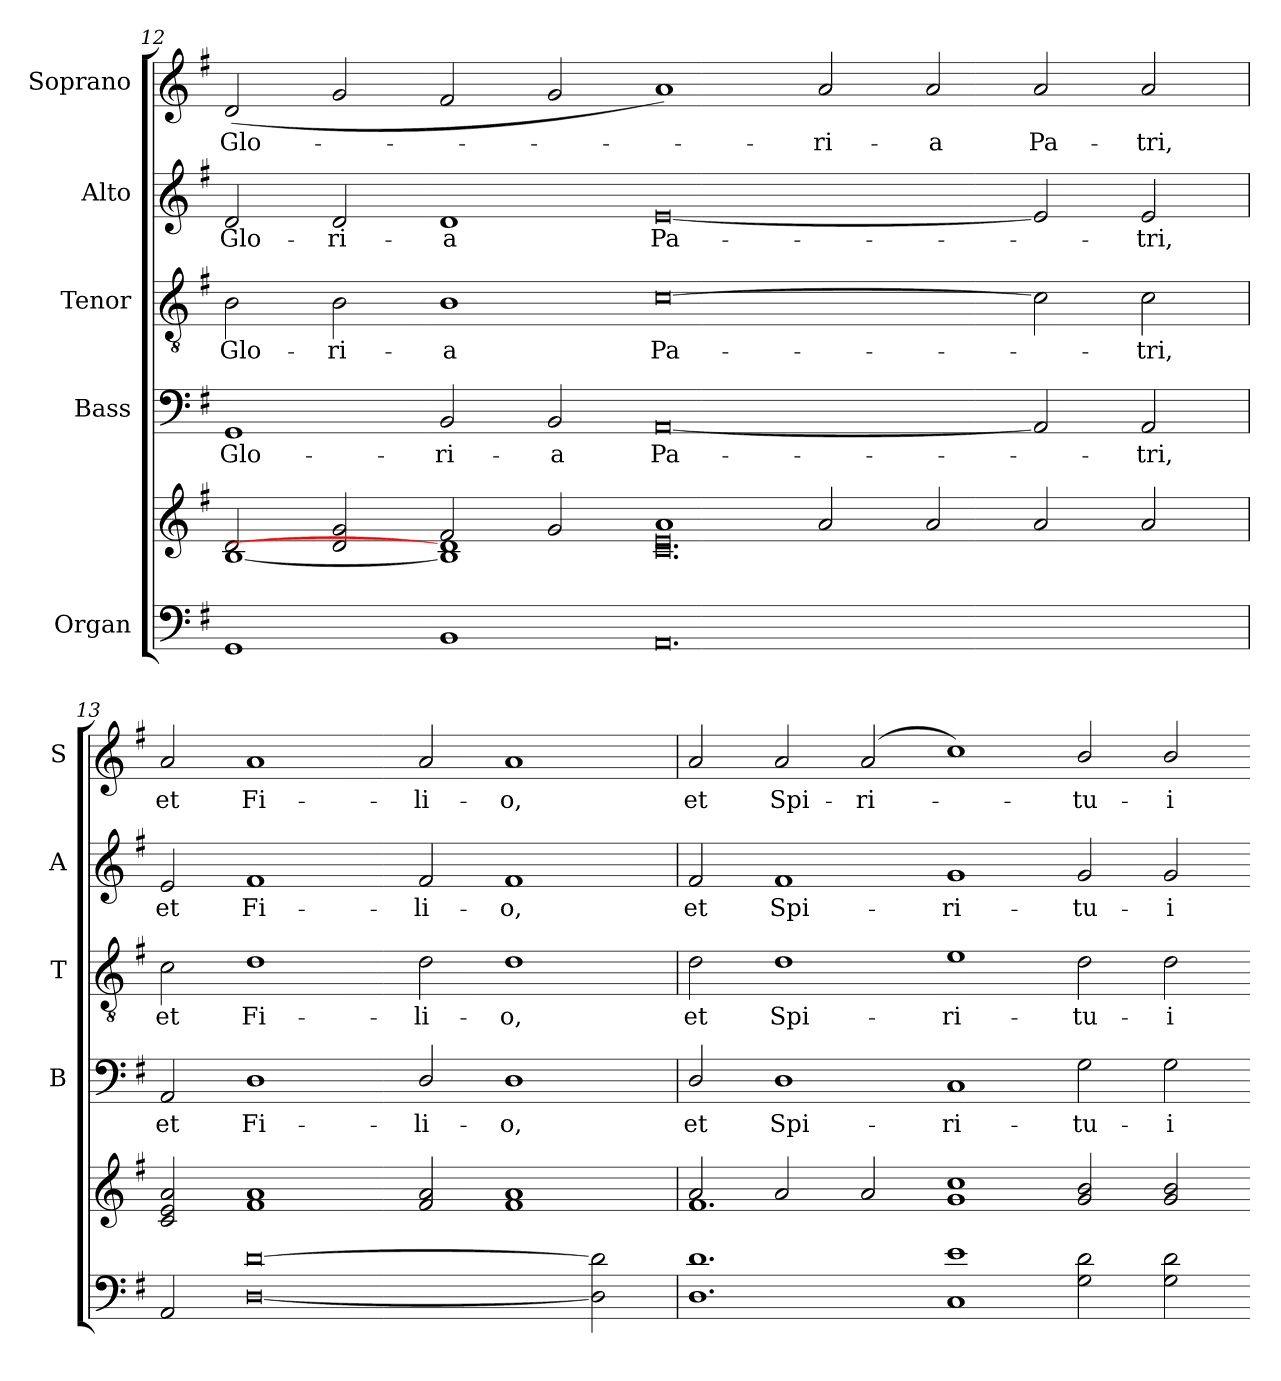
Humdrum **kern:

**kern	**kern	**kern	**text	**kern	**text	**kern	**text	**kern	**text
*part5	*part5	*part4	*part4	*part3	*part3	*part2	*part2	*part1	*part1
*staff6	*staff5	*staff4	*staff4	*staff3	*staff3	*staff2	*staff2	*staff1	*staff1
*I"Organ	*	*I"Bass	*	*I"Tenor	*	*I"Alto	*	*I"Soprano	*
*	*	*I'B	*	*I'T	*	*I'A	*	*I'S	*
*clefF4	*clefG2	*clefF4	*	*clefGv2	*	*clefG2	*	*clefG2	*
*k[f#]	*k[f#]	*k[f#]	*	*k[f#]	*	*k[f#]	*	*k[f#]	*
*G:	*G:	*G:	*	*G:	*	*G:	*	*G:	*
=12	=12	=12	=12	=12	=12	=12	=12	=12	=12
*	*^	*	*	*	*	*	*	*	*
!	!	!	!	!LO:LY:b	!	!LO:LY:b	!	!LO:LY:b	!	!LO:LY:b
1GG	2d/	[1B\	1GG	Glo-	2B	Glo-	2d	Glo-	(<2d	Glo-
!	!	!	!	!	!	!LO:LY:b	!	!LO:LY:b	!	!
.	2d/ 2g/	.	.	.	2B	-ri-	2d	-ri-	2g	.
!	!	!	!	!LO:LY:b	!	!LO:LY:b	!	!LO:LY:b	!	!
1BB	2f#/	1B\] 1d\]	2BB	-ri-	1B	-a	1d	-a	2f#	.
!	!	!	!	!LO:LY:b	!	!	!	!	!	!
.	2g/	.	2BB	-a	.	.	.	.	2g	.
!	!	!	!	!LO:LY:b	!	!LO:LY:b	!	!LO:LY:b	!	!
0.AA	1a/	0.c\ 0.e\	[0AA	Pa-	[0c	Pa-	[0e	Pa-	1a)	.
!	!	!	!	!	!	!	!	!	!	!LO:LY:b
.	2a/	.	.	.	.	.	.	.	2a	ri-
!	!	!	!	!	!	!	!	!	!	!LO:LY:b
.	2a/	.	.	.	.	.	.	.	2a	-a
!	!	!	!	!	!	!	!	!	!	!LO:LY:b
.	2a/	.	2AA]	.	2c]	.	2e]	.	2a	Pa-
!	!	!	!	!LO:LY:b	!	!LO:LY:b	!	!LO:LY:b	!	!LO:LY:b
.	2a/	.	2AA	tri,	2c	tri,	2e	tri,	2a	-tri,
=13	=13	=13	=13	=13	=13	=13	=13	=13	=13	=13
!	!	!	!	!LO:LY:b	!	!LO:LY:b	!	!LO:LY:b	!	!LO:LY:b
2AA	2c/ 2e/ 2a/	1ryy	2AA	et	2c	et	2e	et	2a	et
!	!	!	!	!LO:LY:b	!	!LO:LY:b	!	!LO:LY:b	!	!LO:LY:b
[0D [0d	1f#/ 1a/	.	1D	Fi-	1d	Fi-	1f#	Fi-	1a	Fi-
.	.	1ryy	.	.	.	.	.	.	.	.
!	!	!	!	!LO:LY:b	!	!LO:LY:b	!	!LO:LY:b	!	!LO:LY:b
.	2f#/ 2a/	.	2D/	-li-	2d	-li-	2f#	-li-	2a	-li-
!	!	!	!	!LO:LY:b	!	!LO:LY:b	!	!LO:LY:b	!	!LO:LY:b
.	1f#/ 1a/	1ryy	1D	-o,	1d	-o,	1f#	-o,	1a	-o,
2D] 2d]	.	.	.	.	.	.	.	.	.	.
=14	=14	=14	=14	=14	=14	=14	=14	=14	=14	=14
!	!	!	!	!LO:LY:b	!	!LO:LY:b	!	!LO:LY:b	!	!LO:LY:b
1.D 1.d	2a/	1.f#\	2D/	et	2d	et	2f#	et	2a	et
!	!	!	!	!LO:LY:b	!	!LO:LY:b	!	!LO:LY:b	!	!LO:LY:b
.	2a/	.	1D	Spi-	1d	Spi-	1f#	Spi-	2a	Spi-
!	!	!	!	!	!	!	!	!	!	!LO:LY:b
.	2a/	.	.	.	.	.	.	.	(<2a	-ri-
!	!	!	!	!LO:LY:b	!	!LO:LY:b	!	!LO:LY:b	!	!
1C 1e	1g/ 1cc/	0ryy	1C	-ri-	1e	-ri-	1g	-ri-	1cc)	.
!	!	!	!	!LO:LY:b	!	!LO:LY:b	!	!LO:LY:b	!	!LO:LY:b
2G 2d	2g/ 2b/	.	2G	-tu-	2d	-tu-	2g	-tu-	2b/	tu-
!	!	!	!	!LO:LY:b	!	!LO:LY:b	!	!LO:LY:b	!	!LO:LY:b
2G 2d	2g/ 2b/	.	2G	-i	2d	-i	2g	-i	2b/	-i
*	*v	*v	*	*	*	*	*	*	*	*
=-	=-	=-	=-	=-	=-	=-	=-	=-	=-
*-	*-	*-	*-	*-	*-	*-	*-	*-	*-
